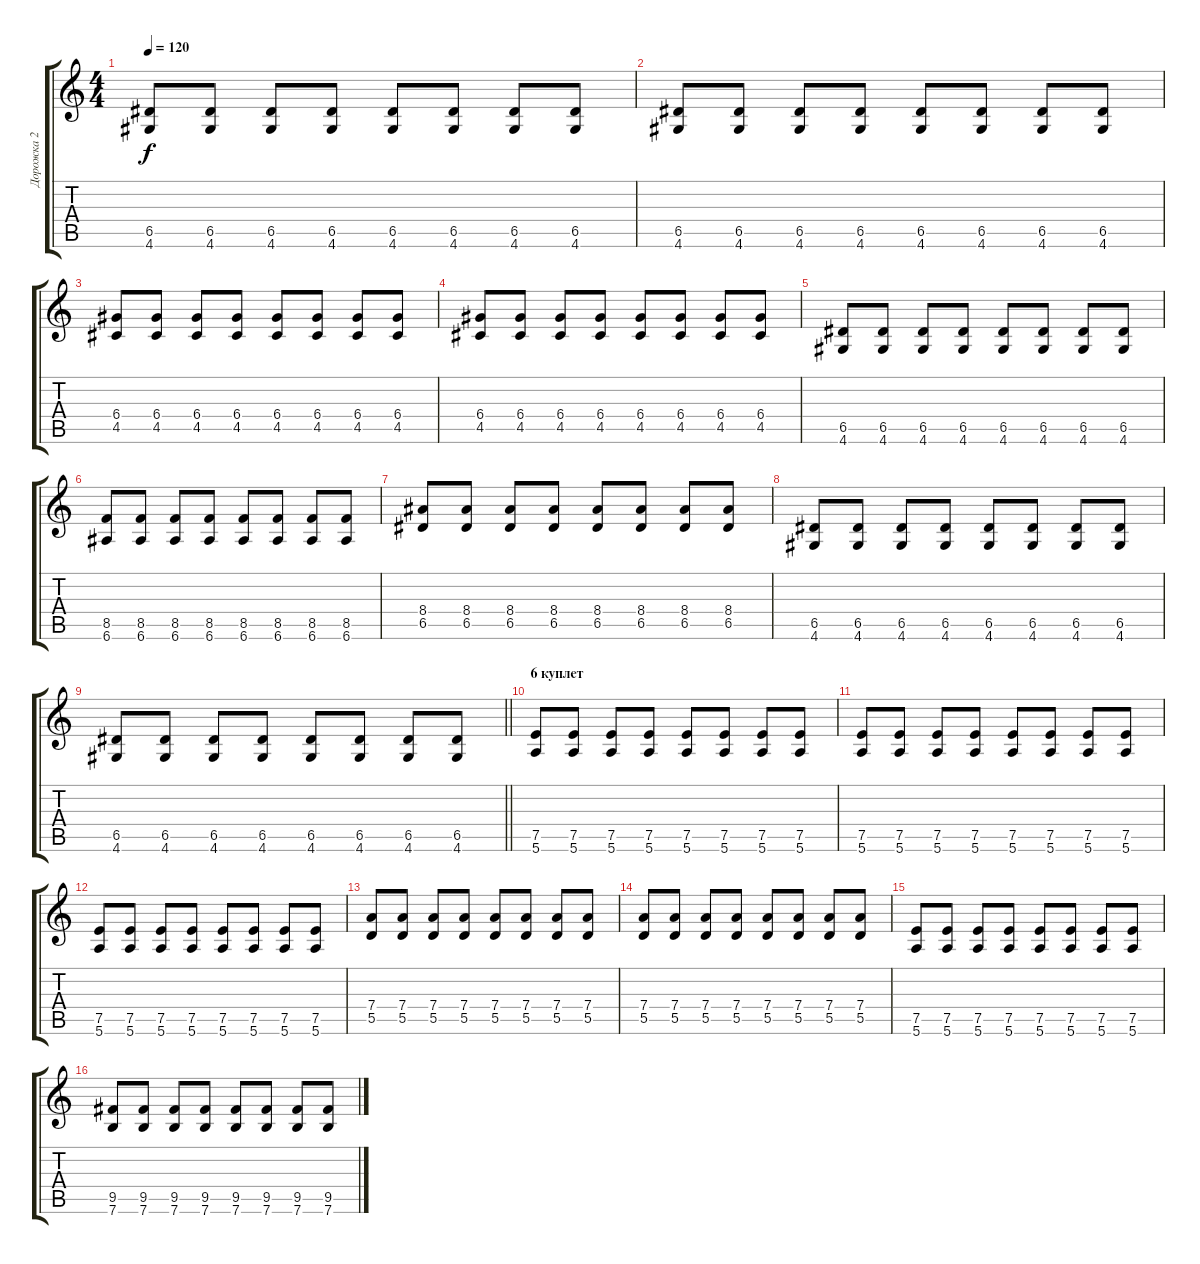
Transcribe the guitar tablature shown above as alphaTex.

\track ("Дорожка 2" "Дорожка 2") {instrument distortionguitar}
\staff {score tabs}
\tuning (E4 B3 G3 D3 A2 E2) {hide}
\ts (4 4)
\tempo 120
\clef g2
\ks c
(6.5 4.6).8{dy f} (6.5 4.6).8 (6.5 4.6).8 (6.5 4.6).8 (6.5 4.6).8 (6.5 4.6).8 (6.5 4.6).8 (6.5 4.6).8 |
(6.5 4.6).8 (6.5 4.6).8 (6.5 4.6).8 (6.5 4.6).8 (6.5 4.6).8 (6.5 4.6).8 (6.5 4.6).8 (6.5 4.6).8 |
(6.4 4.5).8 (6.4 4.5).8 (6.4 4.5).8 (6.4 4.5).8 (6.4 4.5).8 (6.4 4.5).8 (6.4 4.5).8 (6.4 4.5).8 |
(6.4 4.5).8 (6.4 4.5).8 (6.4 4.5).8 (6.4 4.5).8 (6.4 4.5).8 (6.4 4.5).8 (6.4 4.5).8 (6.4 4.5).8 |
(6.5 4.6).8 (6.5 4.6).8 (6.5 4.6).8 (6.5 4.6).8 (6.5 4.6).8 (6.5 4.6).8 (6.5 4.6).8 (6.5 4.6).8 |
(8.5 6.6).8 (8.5 6.6).8 (8.5 6.6).8 (8.5 6.6).8 (8.5 6.6).8 (8.5 6.6).8 (8.5 6.6).8 (8.5 6.6).8 |
(8.4 6.5).8 (8.4 6.5).8 (8.4 6.5).8 (8.4 6.5).8 (8.4 6.5).8 (8.4 6.5).8 (8.4 6.5).8 (8.4 6.5).8 |
(6.5 4.6).8 (6.5 4.6).8 (6.5 4.6).8 (6.5 4.6).8 (6.5 4.6).8 (6.5 4.6).8 (6.5 4.6).8 (6.5 4.6).8 |
\barLineRight lightlight
(6.5 4.6).8 (6.5 4.6).8 (6.5 4.6).8 (6.5 4.6).8 (6.5 4.6).8 (6.5 4.6).8 (6.5 4.6).8 (6.5 4.6).8 |
\section ("" "6 куплет")
(7.5 5.6).8 (7.5 5.6).8 (7.5 5.6).8 (7.5 5.6).8 (7.5 5.6).8 (7.5 5.6).8 (7.5 5.6).8 (7.5 5.6).8 |
(7.5 5.6).8 (7.5 5.6).8 (7.5 5.6).8 (7.5 5.6).8 (7.5 5.6).8 (7.5 5.6).8 (7.5 5.6).8 (7.5 5.6).8 |
(7.5 5.6).8 (7.5 5.6).8 (7.5 5.6).8 (7.5 5.6).8 (7.5 5.6).8 (7.5 5.6).8 (7.5 5.6).8 (7.5 5.6).8 |
(7.4 5.5).8 (7.4 5.5).8 (7.4 5.5).8 (7.4 5.5).8 (7.4 5.5).8 (7.4 5.5).8 (7.4 5.5).8 (7.4 5.5).8 |
(7.4 5.5).8 (7.4 5.5).8 (7.4 5.5).8 (7.4 5.5).8 (7.4 5.5).8 (7.4 5.5).8 (7.4 5.5).8 (7.4 5.5).8 |
(7.5 5.6).8 (7.5 5.6).8 (7.5 5.6).8 (7.5 5.6).8 (7.5 5.6).8 (7.5 5.6).8 (7.5 5.6).8 (7.5 5.6).8 |
(9.5 7.6).8 (9.5 7.6).8 (9.5 7.6).8 (9.5 7.6).8 (9.5 7.6).8 (9.5 7.6).8 (9.5 7.6).8 (9.5 7.6).8
